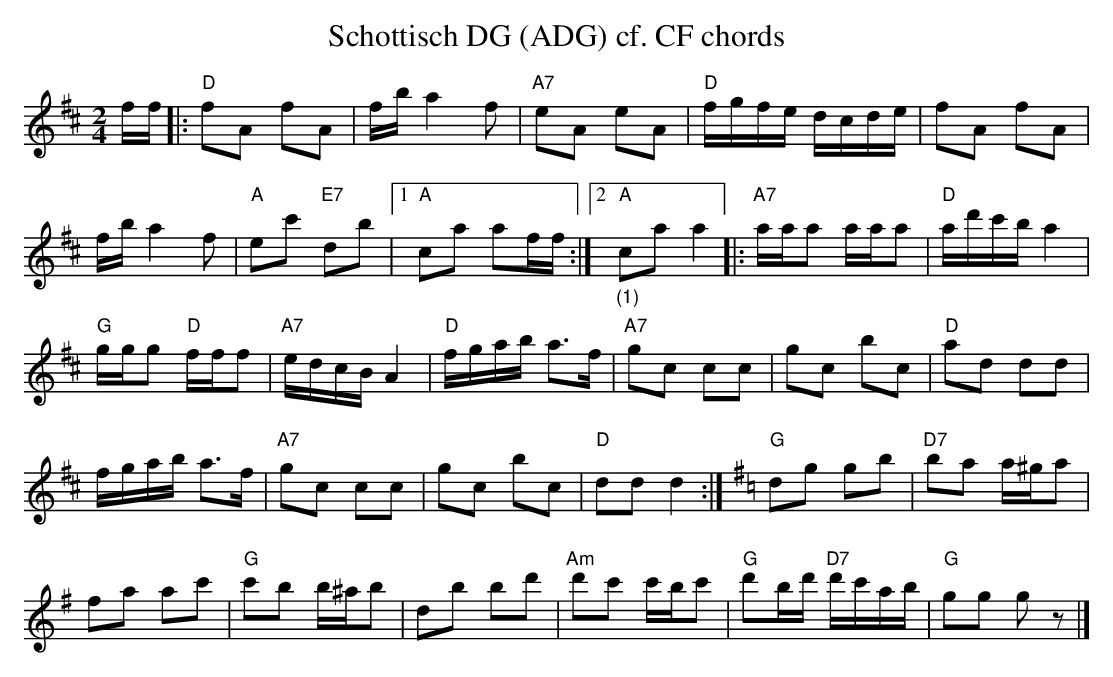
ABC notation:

X:1
T:Schottisch DG (ADG) cf. CF chords
M:2/4
L:1/16
K:Dmaj%%MIDI gchordon
ff |: "D"f2A2 f2A2 | fba4f2 | "A7"e2A2 e2A2 | "D"fgfe dcde | f2A2 f2A2 |
fba4f2 | "A"e2c'2 "E7"d2b2 |1 "A"c2a2 a2ff :|2 "_(1)" "A"c2a2a4 |: "A7"aaa2 aaa2 | "D"ad'c'ba4 |
"G"ggg2 "D"fff2 | "A7"edcBA4 | "D"fgab a3f | "A7"g2c2 c2c2 | g2c2 b2c2 | "D"a2d2 d2d2 |
fgab a3f | "A7"g2c2 c2c2 | g2c2 b2c2 | "D"d2d2d4 :|[K:Gmaj] "G"d2g2 g2b2 | "D7"b2a2 a^ga2 |
f2a2 a2c'2 | "G"c'2b2 b^ab2 | d2b2 b2d'2 | "Am"d'2c'2 c'bc'2 | "G"d'2bd' "D7"d'c'ab | "G"g2g2 g2z2 |]
